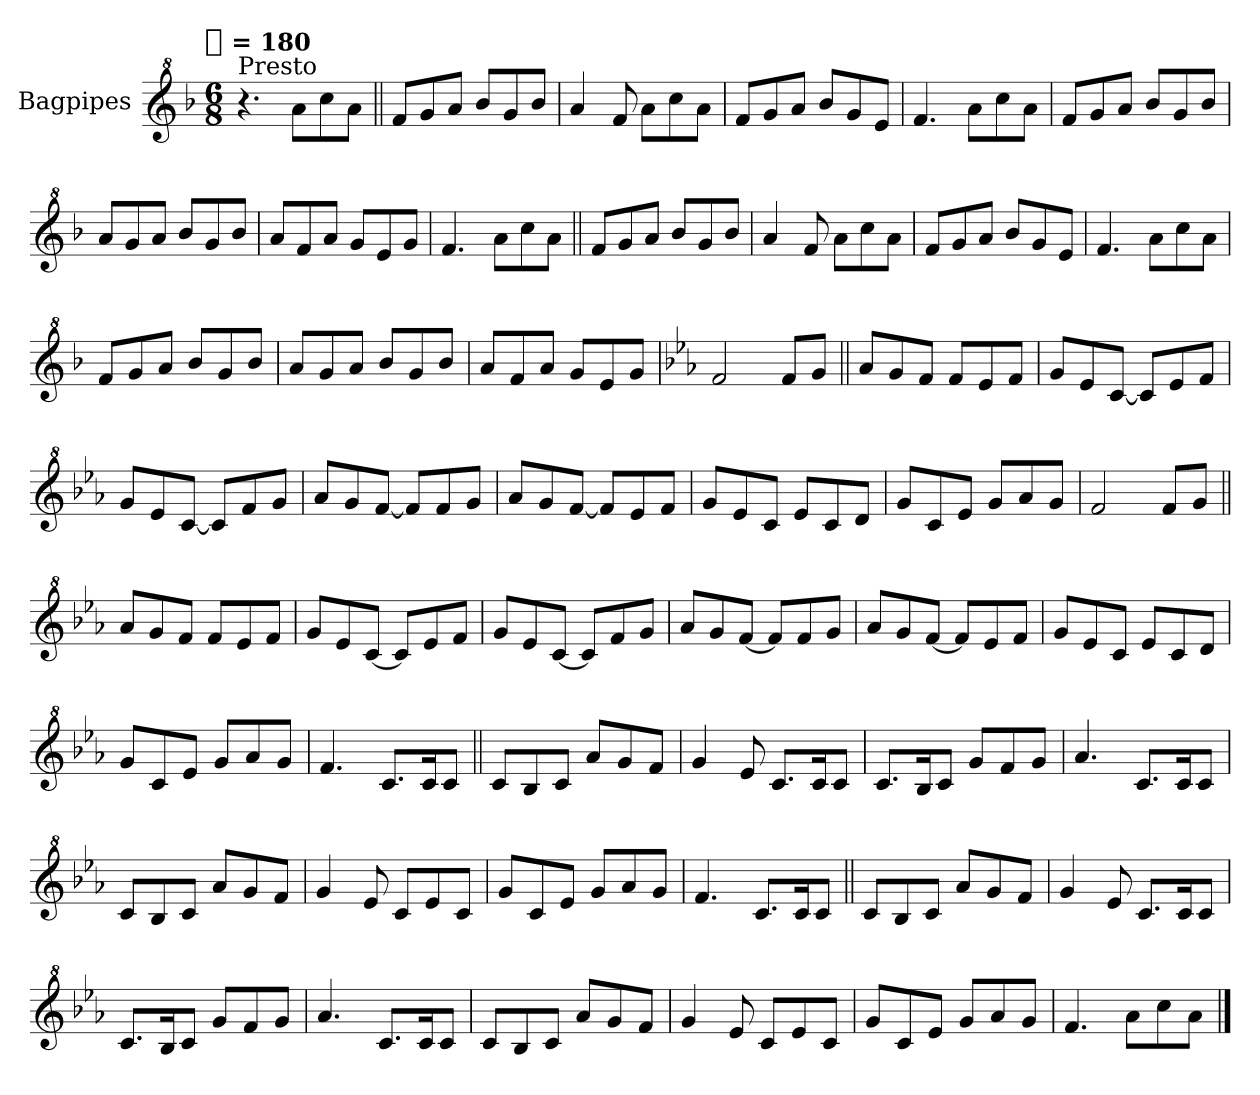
**kern
*part1
*staff1
*I"Bagpipes
*I'Bag
*clefG^2
*k[b-]
*F:
!!LO:TX:omd:t=[quarter] = 180
*M6/8
*MM180
=1
!LO:TX:a:t=Presto
4.r
8aaL
8ccc
8aaJ
=||
8ffL
8gg
8aaJ
8bb-L
8gg
8bb-J
=
4aa
8ff
8aaL
8ccc
8aaJ
=
8ffL
8gg
8aaJ
8bb-L
8gg
8eeJ
=
4.ff
8aaL
8ccc
8aaJ
=
8ffL
8gg
8aaJ
8bb-L
8gg
8bb-J
=
8aaL
8gg
8aaJ
8bb-L
8gg
8bb-J
=
8aaL
8ff
8aaJ
8ggL
8ee
8ggJ
=
4.ff
8aaL
8ccc
8aaJ
=||
8ffL
8gg
8aaJ
8bb-L
8gg
8bb-J
=
4aa
8ff
8aaL
8ccc
8aaJ
=
8ffL
8gg
8aaJ
8bb-L
8gg
8eeJ
=
4.ff
8aaL
8ccc
8aaJ
=
8ffL
8gg
8aaJ
8bb-L
8gg
8bb-J
=
8aaL
8gg
8aaJ
8bb-L
8gg
8bb-J
=
8aaL
8ff
8aaJ
8ggL
8ee
8ggJ
=
*k[b-e-a-]
*E-:
2ff
8ffL
8ggJ
=||
8aa-L
8gg
8ffJ
8ffL
8ee-
8ffJ
=
8ggL
8ee-
[8ccJ
8ccL]
8ee-
8ffJ
=
8ggL
8ee-
[8ccJ
8ccL]
8ff
8ggJ
=
8aa-L
8gg
[8ffJ
8ffL]
8ff
8ggJ
=
8aa-L
8gg
[8ffJ
8ffL]
8ee-
8ffJ
=
8ggL
8ee-
8ccJ
8ee-L
8cc
8ddJ
=
8ggL
8cc
8ee-J
8ggL
8aa-
8ggJ
=
2ff
8ffL
8ggJ
=||
8aa-L
8gg
8ffJ
8ffL
8ee-
8ffJ
=
8ggL
8ee-
[8ccJ
8ccL]
8ee-
8ffJ
=
8ggL
8ee-
[8ccJ
8ccL]
8ff
8ggJ
=
8aa-L
8gg
[8ffJ
8ffL]
8ff
8ggJ
=
8aa-L
8gg
[8ffJ
8ffL]
8ee-
8ffJ
=
8ggL
8ee-
8ccJ
8ee-L
8cc
8ddJ
=
8ggL
8cc
8ee-J
8ggL
8aa-
8ggJ
=
4.ff
8.ccL
16ccK
8ccJ
=||
8ccL
8b-
8ccJ
8aa-L
8gg
8ffJ
=
4gg
8ee-
8.ccL
16ccK
8ccJ
=
8.ccL
16b-K
8ccJ
8ggL
8ff
8ggJ
=
4.aa-
8.ccL
16ccK
8ccJ
=
8ccL
8b-
8ccJ
8aa-L
8gg
8ffJ
=
4gg
8ee-
8ccL
8ee-
8ccJ
=
8ggL
8cc
8ee-J
8ggL
8aa-
8ggJ
=
4.ff
8.ccL
16ccK
8ccJ
=||
8ccL
8b-
8ccJ
8aa-L
8gg
8ffJ
=
4gg
8ee-
8.ccL
16ccK
8ccJ
=
8.ccL
16b-K
8ccJ
8ggL
8ff
8ggJ
=
4.aa-
8.ccL
16ccK
8ccJ
=
8ccL
8b-
8ccJ
8aa-L
8gg
8ffJ
=
4gg
8ee-
8ccL
8ee-
8ccJ
=
8ggL
8cc
8ee-J
8ggL
8aa-
8ggJ
=
4.ff
8aa-L
8ccc
8aa-J
==
*-
